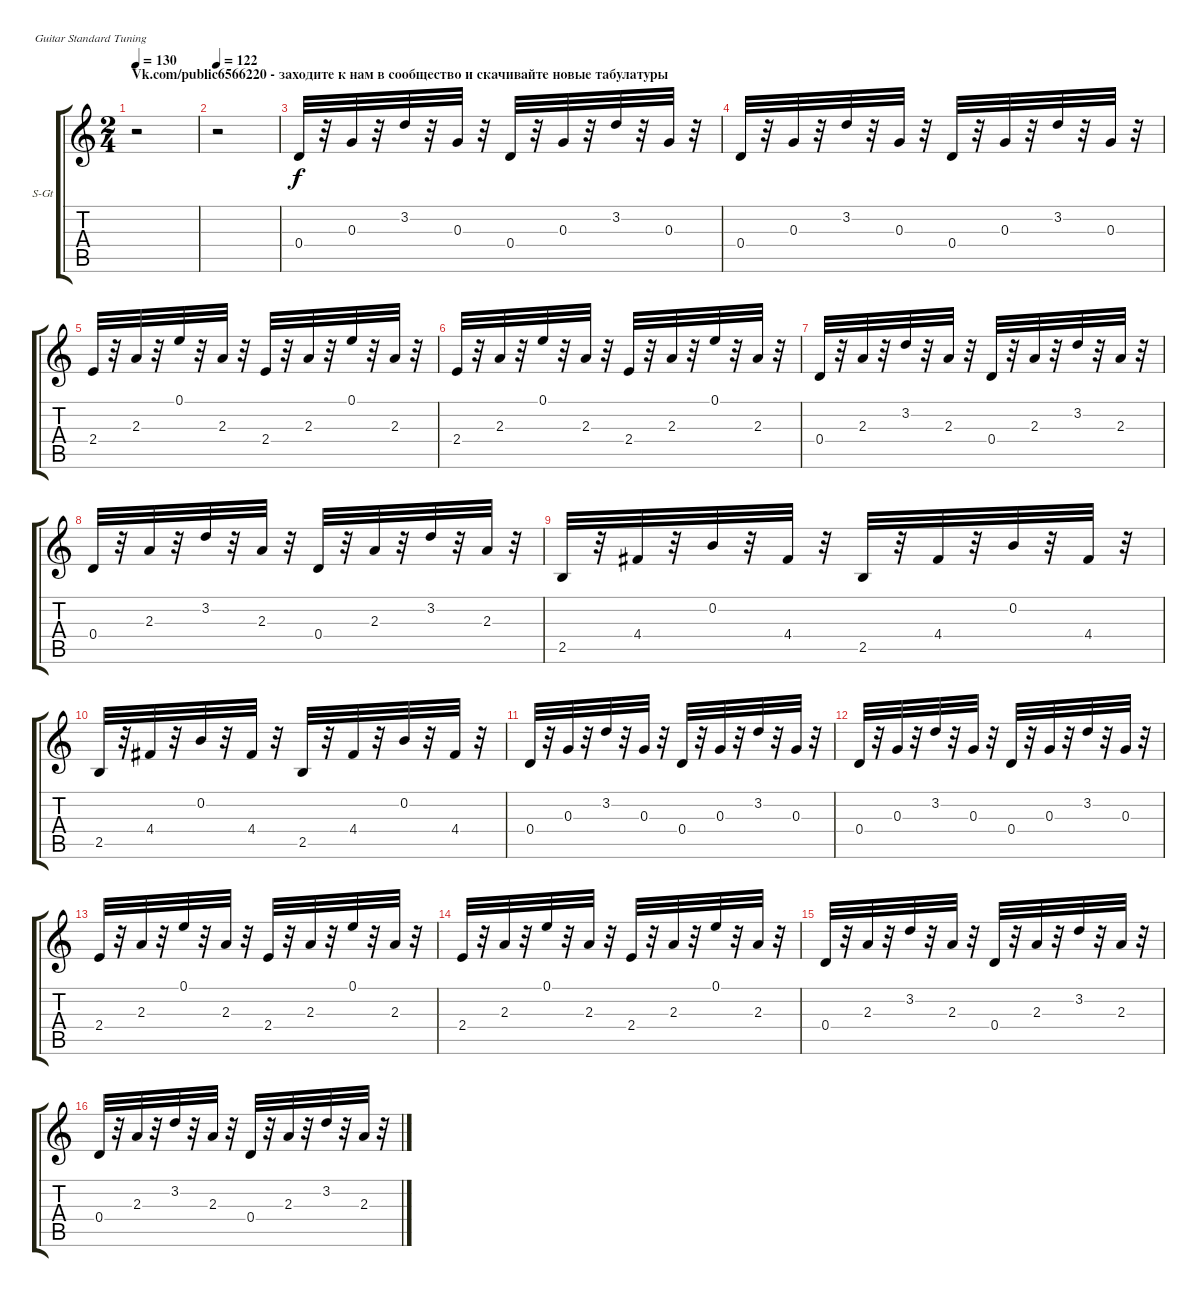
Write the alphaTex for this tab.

\bracketExtendMode groupsimilarinstruments
\firstSystemTrackNameOrientation horizontal
\otherSystemsTrackNameOrientation horizontal
\track ("Синтезатор" "S-Gt") {instrument lead8bassandlead}
\staff {score tabs}
\tuning (E4 B3 G3 D3 A2 E2)
\displaytranspose 12
\ts (2 4)
\section ("" "Vk.com/public6566220 - заходите к нам в сообщество и скачивайте новые табулатуры")
\tempo 130
\clef g2
\ks c
r.2{dy f instrument lead8bassandlead} |
\tempo 122
r.2 |
0.4.32 r.32 0.3.32 r.32 3.2.32 r.32 0.3.32 r.32 0.4.32 r.32 0.3.32 r.32 3.2.32 r.32 0.3.32 r.32 |
0.4.32 r.32 0.3.32 r.32 3.2.32 r.32 0.3.32 r.32 0.4.32 r.32 0.3.32 r.32 3.2.32 r.32 0.3.32 r.32 |
2.4.32 r.32 2.3.32 r.32 0.1.32 r.32 2.3.32 r.32 2.4.32 r.32 2.3.32 r.32 0.1.32 r.32 2.3.32 r.32 |
2.4.32 r.32 2.3.32 r.32 0.1.32 r.32 2.3.32 r.32 2.4.32 r.32 2.3.32 r.32 0.1.32 r.32 2.3.32 r.32 |
0.4.32 r.32 2.3.32 r.32 3.2.32 r.32 2.3.32 r.32 0.4.32 r.32 2.3.32 r.32 3.2.32 r.32 2.3.32 r.32 |
0.4.32 r.32 2.3.32 r.32 3.2.32 r.32 2.3.32 r.32 0.4.32 r.32 2.3.32 r.32 3.2.32 r.32 2.3.32 r.32 |
2.5.32 r.32 4.4.32 r.32 0.2.32 r.32 4.4.32 r.32 2.5.32 r.32 4.4.32 r.32 0.2.32 r.32 4.4.32 r.32 |
2.5.32 r.32 4.4.32 r.32 0.2.32 r.32 4.4.32 r.32 2.5.32 r.32 4.4.32 r.32 0.2.32 r.32 4.4.32 r.32 |
0.4.32 r.32 0.3.32 r.32 3.2.32 r.32 0.3.32 r.32 0.4.32 r.32 0.3.32 r.32 3.2.32 r.32 0.3.32 r.32 |
0.4.32 r.32 0.3.32 r.32 3.2.32 r.32 0.3.32 r.32 0.4.32 r.32 0.3.32 r.32 3.2.32 r.32 0.3.32 r.32 |
2.4.32 r.32 2.3.32 r.32 0.1.32 r.32 2.3.32 r.32 2.4.32 r.32 2.3.32 r.32 0.1.32 r.32 2.3.32 r.32 |
2.4.32 r.32 2.3.32 r.32 0.1.32 r.32 2.3.32 r.32 2.4.32 r.32 2.3.32 r.32 0.1.32 r.32 2.3.32 r.32 |
0.4.32 r.32 2.3.32 r.32 3.2.32 r.32 2.3.32 r.32 0.4.32 r.32 2.3.32 r.32 3.2.32 r.32 2.3.32 r.32 |
0.4.32 r.32 2.3.32 r.32 3.2.32 r.32 2.3.32 r.32 0.4.32 r.32 2.3.32 r.32 3.2.32 r.32 2.3.32 r.32
